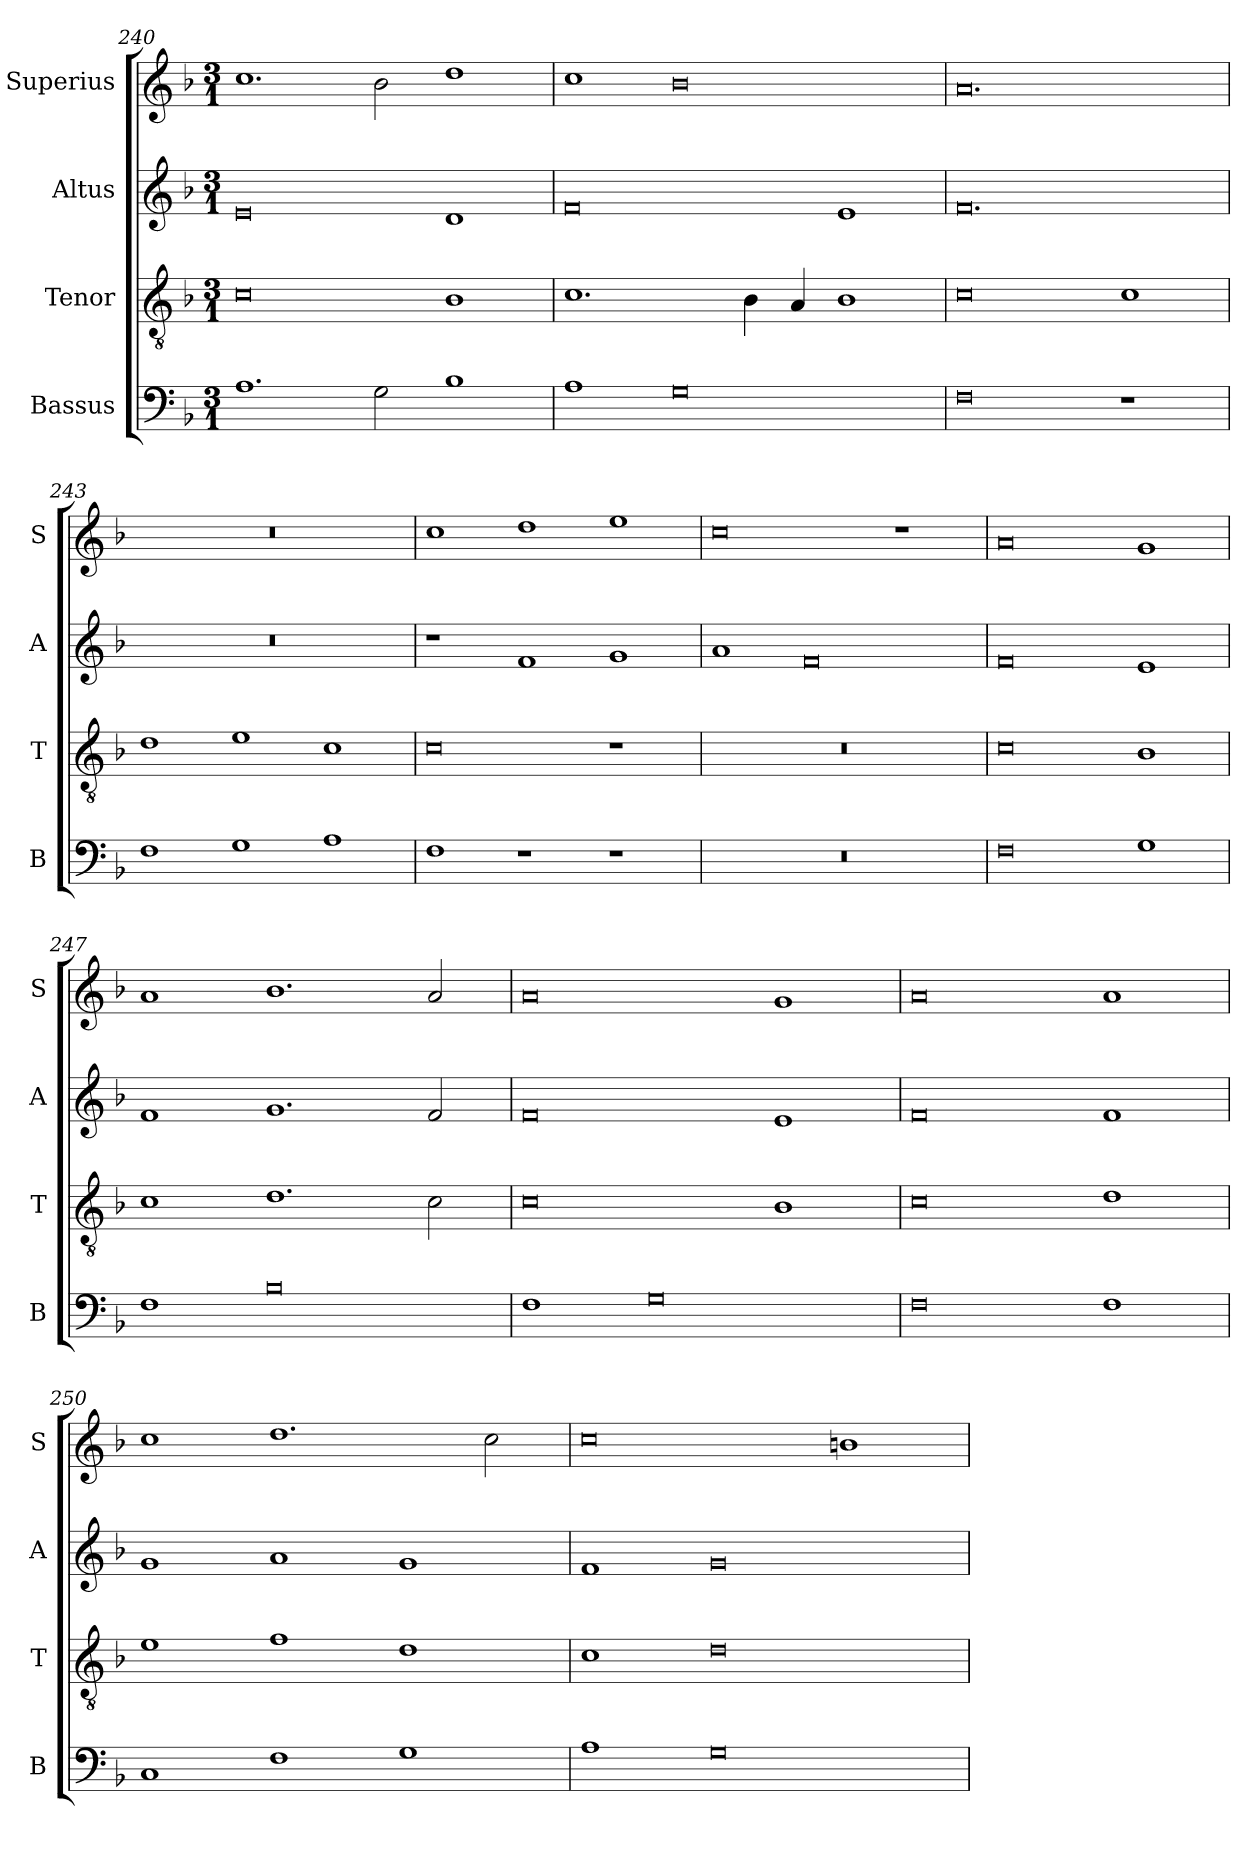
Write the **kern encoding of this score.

**kern	**kern	**kern	**kern
*part4	*part3	*part2	*part1
*staff4	*staff3	*staff2	*staff1
*I"Bassus	*I"Tenor	*I"Altus	*I"Superius
*I'B	*I'T	*I'A	*I'S
*clefF4	*clefGv2	*clefG2	*clefG2
*k[b-]	*k[b-]	*k[b-]	*k[b-]
*F:	*F:	*F:	*F:
*M3/1	*M3/1	*M3/1	*M3/1
=240	=240	=240	=240
1.A	0c	0e	1.cc
2G	.	.	2b-
1B-	1B-	1d	1dd
=241	=241	=241	=241
1A	1.c	0f	1cc
0G	.	.	0b-
.	4B-	.	.
.	4A	.	.
.	1B-	1e	.
=242	=242	=242	=242
0F	0c	0.f	0.a
1r	1c	.	.
=243	=243	=243	=243
1F	1d	1%3r	1%3r
1G	1e	.	.
1A	1c	.	.
=244	=244	=244	=244
1F	0c	1r	1cc
1r	.	1f	1dd
1r	1r	1g	1ee
=245	=245	=245	=245
1%3r	1%3r	1a	0cc
.	.	0f	.
.	.	.	1r
=246	=246	=246	=246
0F	0c	0f	0a
1G	1B-	1e	1g
=247	=247	=247	=247
1F	1c	1f	1a
0B-	1.d	1.g	1.b-
.	2c	2f	2a
=248	=248	=248	=248
1F	0c	0f	0a
0G	.	.	.
.	1B-	1e	1g
=249	=249	=249	=249
0F	0c	0f	0a
1F	1d	1f	1a
=250	=250	=250	=250
1C	1e	1g	1cc
1F	1f	1a	1.dd
1G	1d	1g	.
.	.	.	2cc
=251	=251	=251	=251
1A	1c	1f	0cc
0G	0d	0g	.
.	.	.	1bn
=	=	=	=
*-	*-	*-	*-
